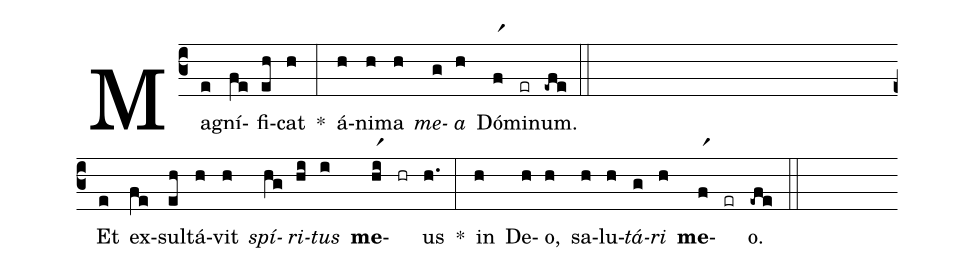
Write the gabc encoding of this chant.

%%
(c3)
Mag(e)ní(fe)fi(eh)cat(h) *(:)
á(h)ni(h)ma(h) <i>me</i>(g)<i>a</i>(h) Dó(fr1)mi(er)num.(-efe) (::Z)

Et(e) ex(fe)sul(eh)tá(h)vit(h) <i>spí</i>(hg)<i>ri</i>(hi)<i>tus</i>(i) <b>me</b>-(hir1) (hr) us(h.) *(:)
in(h) De(h)o,(h) sa(h)lu(h)<i>tá</i>(g)<i>ri</i>(h) <b>me</b>-(fr1) (er) o.(-efe) (::)
